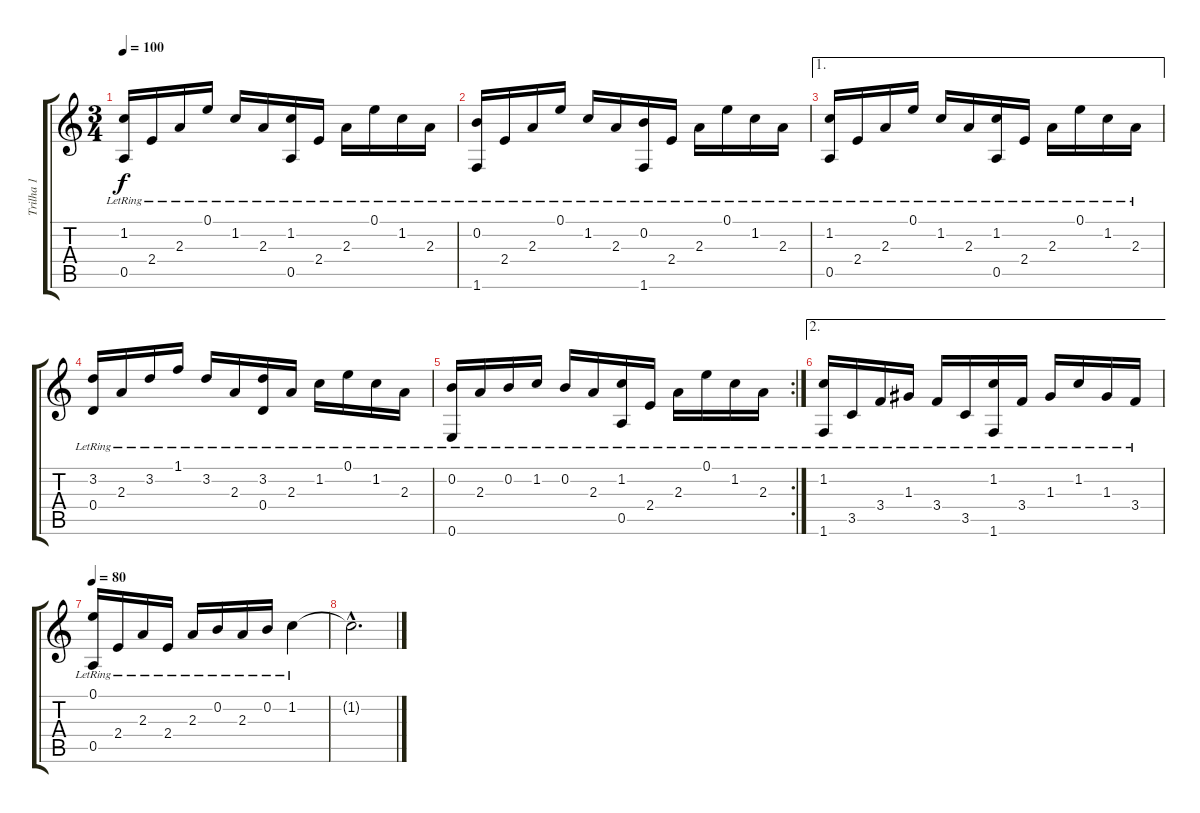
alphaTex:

\track ("Trilha 1" "Trilha 1") {instrument acousticguitarsteel}
\staff {score tabs}
\tuning (E4 B3 G3 D3 A2 E2) {hide}
\ts (3 4)
\tempo 100
\clef g2
\ks c
(1.2{lr} 0.5{lr}).16{dy f} 2.4{lr}.16 2.3{lr}.16 0.1{lr}.16 1.2{lr}.16 2.3{lr}.16 (1.2{lr} 0.5{lr}).16 2.4{lr}.16 2.3{lr}.16 0.1{lr}.16 1.2{lr}.16 2.3{lr}.16 |
(0.2{lr} 1.6{lr}).16 2.4{lr}.16 2.3{lr}.16 0.1{lr}.16 1.2{lr}.16 2.3{lr}.16 (0.2{lr} 1.6{lr}).16 2.4{lr}.16 2.3{lr}.16 0.1{lr}.16 1.2{lr}.16 2.3{lr}.16 |
\ae 1
(1.2{lr} 0.5{lr}).16 2.4{lr}.16 2.3{lr}.16 0.1{lr}.16 1.2{lr}.16 2.3{lr}.16 (1.2{lr} 0.5{lr}).16 2.4{lr}.16 2.3{lr}.16 0.1{lr}.16 1.2{lr}.16 2.3{lr}.16 |
(3.2{lr} 0.4{lr}).16 2.3{lr}.16 3.2{lr}.16 1.1{lr}.16 3.2{lr}.16 2.3{lr}.16 (3.2{lr} 0.4{lr}).16 2.3{lr}.16 1.2{lr}.16 0.1{lr}.16 1.2{lr}.16 2.3{lr}.16 |
\rc 2
(0.2{lr} 0.6{lr}).16 2.3{lr}.16 0.2{lr}.16 1.2{lr}.16 0.2{lr}.16 2.3{lr}.16 (1.2{lr} 0.5{lr}).16 2.4{lr}.16 2.3{lr}.16 0.1{lr}.16 1.2{lr}.16 2.3{lr}.16 |
\ae 2
(1.2{lr} 1.6{lr}).16 3.5{lr}.16 3.4{lr}.16 1.3{lr}.16 3.4{lr}.16 3.5{lr}.16 (1.2{lr} 1.6{lr}).16 3.4{lr}.16 1.3{lr}.16 1.2{lr}.16 1.3{lr}.16 3.4{lr}.16 |
\tempo 80
(0.1{lr} 0.5{lr}).16 2.4{lr}.16 2.3{lr}.16 2.4{lr}.16 2.3{lr}.16 0.2{lr}.16 2.3{lr}.16 0.2{lr}.16 1.2{lr}.4 |
1.2{hac t}.2{d}
